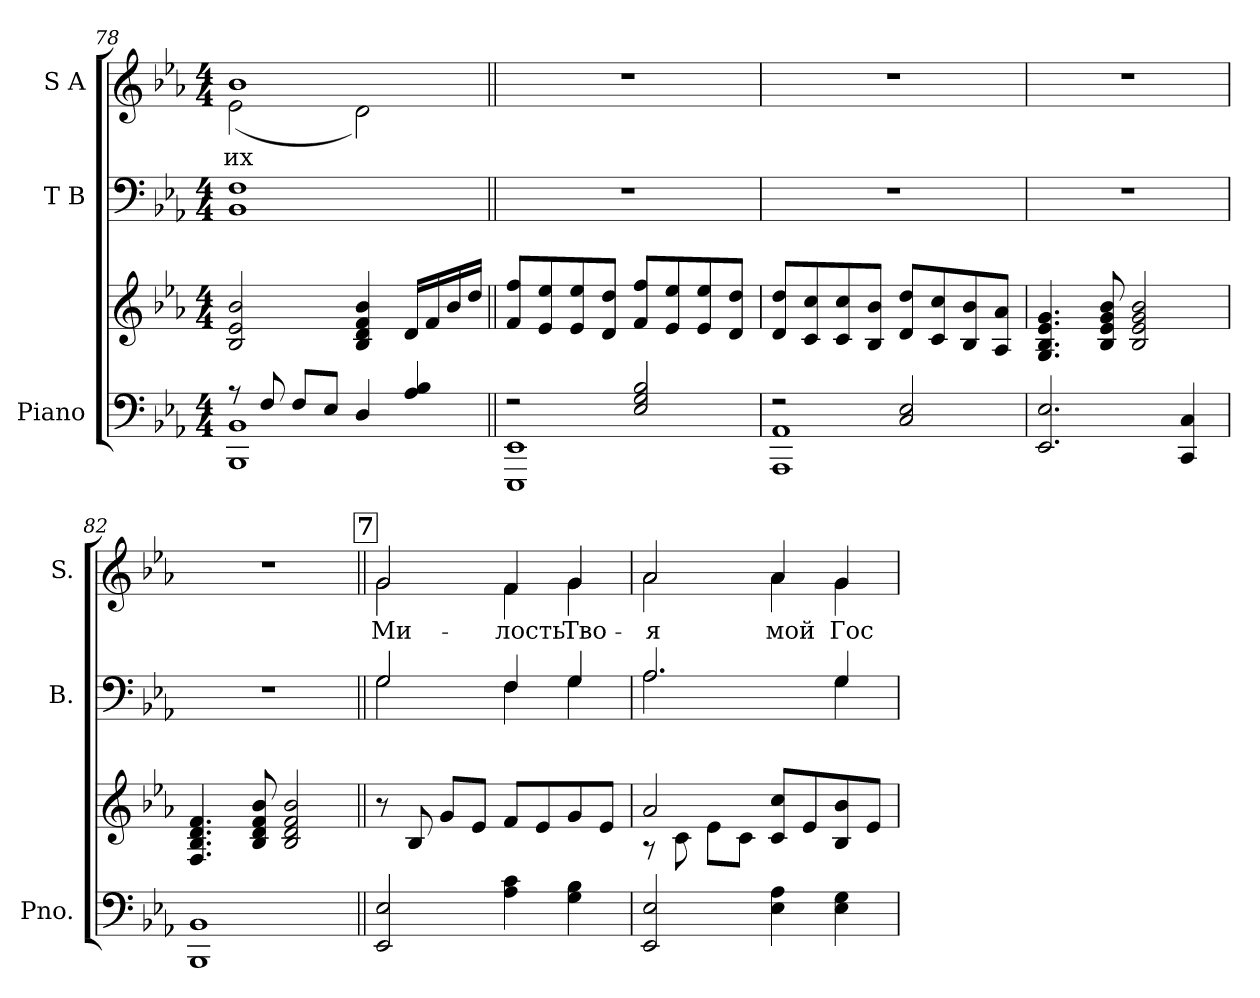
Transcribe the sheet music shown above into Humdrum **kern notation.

**kern	**kern	**kern	**kern	**text
*part3	*part3	*part2	*part1	*part1
*staff4	*staff3	*staff2	*staff1	*staff1
*I"Piano	*	*I"T B	*I"S A	*
*I'Pno.	*	*I'B.	*I'S.	*
*clefF4	*clefG2	*clefF4	*clefG2	*
*k[b-e-a-]	*k[b-e-a-]	*k[b-e-a-]	*k[b-e-a-]	*
*E-:	*E-:	*E-:	*E-:	*
*M4/4	*M4/4	*M4/4	*M4/4	*
=78	=78	=78	=78	=78
*^	*	*^	*	*
!	!	!	!	!	!	!LO:LY:b:color=#000000
*	*	*	*	*	*^	*
8r	1BBB-i 1BB-i	2B-i/ 2e-i 2b-i	1Fi	1BB-i	1b-i	(2e-i\	-их
8Fi/	.	.	.	.	.	.	.
8Fi/L	.	.	.	.	.	.	.
8E-i/J	.	.	.	.	.	.	.
4Di/	.	4B-i/ 4di 4fi 4b-i	.	.	.	2di\)	.
4A-i/ 4B-i	.	16di/LL	.	.	.	.	.
.	.	16fi/	.	.	.	.	.
.	.	16b-i/	.	.	.	.	.
.	.	16ddi/JJ	.	.	.	.	.
*	*	*	*v	*v	*	*	*
*	*	*	*	*v	*v	*
=79||	=79||	=79||	=79||	=79||	=79||
2r	1EEE-i 1EE-i	8fi/ 8ffiL	1r	1r	.
.	.	8e-i/ 8ee-i	.	.	.
.	.	8e-i/ 8ee-i	.	.	.
.	.	8di/ 8ddiJ	.	.	.
2E-i/ 2Gi 2B-i	.	8fi/ 8ffiL	.	.	.
.	.	8e-i/ 8ee-i	.	.	.
.	.	8e-i/ 8ee-i	.	.	.
.	.	8di/ 8ddiJ	.	.	.
!!LO:LB:g=z
=80	=80	=80	=80	=80	=80
2r	1AAA-i 1AA-i	8di/ 8ddiL	1r	1r	.
.	.	8ci/ 8cci	.	.	.
.	.	8ci/ 8cci	.	.	.
.	.	8B-i/ 8b-iJ	.	.	.
2Ci/ 2E-i	.	8di/ 8ddiL	.	.	.
.	.	8ci/ 8cci	.	.	.
.	.	8B-i/ 8b-i	.	.	.
.	.	8A-i/ 8a-iJ	.	.	.
*v	*v	*	*	*	*
=81	=81	=81	=81	=81
2.EE-i/ 2.E-i	4.Gi/ 4.B-i 4.e-i 4.gi	1r	1r	.
.	8B-i/ 8e-i 8gi 8b-i	.	.	.
.	2B-i/ 2e-i 2gi 2b-i	.	.	.
4CCi/ 4Ci	.	.	.	.
=82	=82	=82	=82	=82
1BBB-i 1BB-i	4.Fi/ 4.B-i 4.di 4.fi	1r	1r	.
.	8B-i/ 8di 8fi 8b-i	.	.	.
.	2B-i/ 2di 2fi 2b-i	.	.	.
!!LO:REH:place=s1:B:color=#000000:enc=box:fs=11.7594:t=7
=83||	=83||	=83||	=83||	=83||
*	*	*^	*	*
!	!	!	!	!	!LO:LY:b:color=#000000
*	*	*	*	*^	*
2EE-i/ 2E-i	8r	2Gi/	2Gi\	2gi/	2gi\	Ми-
.	8B-i/	.	.	.	.	.
.	8gi/L	.	.	.	.	.
.	8e-i/J	.	.	.	.	.
!	!	!	!	!	!	!LO:LY:b:color=#000000
4A-i\ 4ci	8fi/L	4Fi/	4Fi\	4fi/	4fi\	-лость
.	8e-i/	.	.	.	.	.
!	!	!	!	!	!	!LO:LY:b:color=#000000
4Gi\ 4B-i	8gi/	4Gi/	4Gi\	4gi/	4gi\	Тво-
.	8e-i/J	.	.	.	.	.
=84	=84	=84	=84	=84	=84	=84
*	*^	*	*	*	*	*
!	!	!	!	!	!	!	!LO:LY:b:color=#000000
2EE-i/ 2E-i	2a-i/	8r	2.A-i/	2.A-i\	2a-i/	2a-i\	-я
.	.	8ci\	.	.	.	.	.
.	.	8e-i\L	.	.	.	.	.
.	.	8ci\J	.	.	.	.	.
!	!	!	!	!	!	!	!LO:LY:b:color=#000000
4E-i\ 4A-i	8ci/ 8cciL	2ryy	.	.	4a-i/	4a-i\	мой
.	8e-i/	.	.	.	.	.	.
!	!	!	!	!	!	!	!LO:LY:b:color=#000000
4E-i\ 4Gi	8B-i/ 8b-i	.	4Gi/	4Gi\	4gi/	4gi\	Гос-
.	8e-i/J	.	.	.	.	.	.
*	*v	*v	*	*	*v	*v	*
*	*	*v	*v	*	*
=	=	=	=	=
*-	*-	*-	*-	*-
